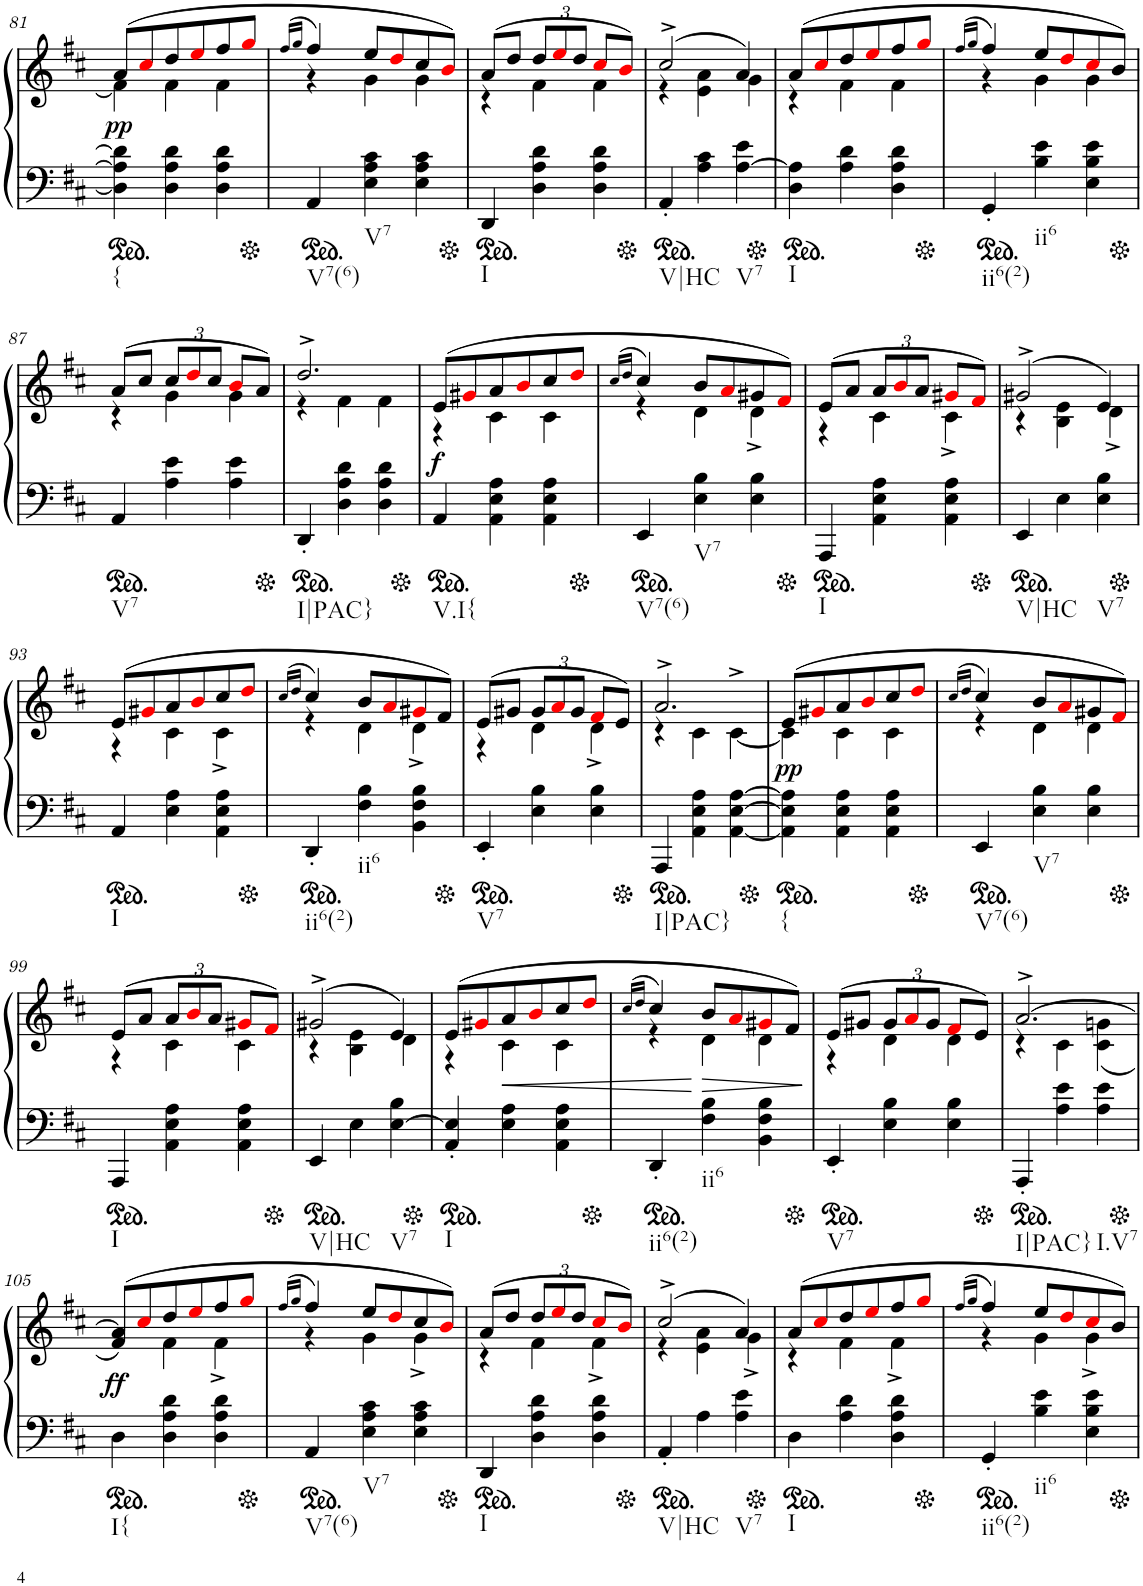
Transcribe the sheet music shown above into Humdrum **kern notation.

**kern	**kern	**dynam
*part2	*part1	*part1
*staff2	*staff1	*staff1
*I"piano	*I"piano	*
*I'Pno	*I'Pno	*
!!LO:PB:g=z
*clefF4	*clefG2	*
*k[f#c#]	*k[f#c#]	*
*M3/4	*M3/4	*
*ped	*	*
=81	=81	=81
*	*^	*
!LO:TX:b:t={	!	!	!
!	!	!	!LO:DY:b
4D\] 4A\] 4d\]	(8a/L	4f#\]	pp
.	8cc#i/	.	.
4D\ 4A\ 4d\	8dd/	4f#\	.
.	8eei/	.	.
4D\ 4A\ 4d\	8ff#/	4f#\	.
.	8ggi/J	.	.
=82	=82	=82	=82
.	(16qff#/LL	.	.
.	16qgg/JJ	.	.
*Xped	*	*	*
*ped	*	*	*
!LO:TX:b:t=V7(6)	!	!	!
4AA/	4ff#/)	4r	.
!LO:TX:b:t=V7	!	!	!
4E\ 4A\ 4c#\	8ee/L	4g\	.
.	8ddi/	.	.
4E\ 4A\ 4c#\	8cc#/	4g\	.
.	8bi/J)	.	.
=83	=83	=83	=83
*Xped	*	*	*
*ped	*	*	*
!LO:TX:b:t=I	!	!	!
4DD/	(8a/L	4r	.
.	8dd/J	.	.
*	*Xbrackettup	*	*
4D\ 4A\ 4d\	12dd/L	4f#\	.
.	12eei/	.	.
.	12dd/J	.	.
4D\ 4A\ 4d\	8cc#i/L	4f#\	.
.	8bi/J)	.	.
=84	=84	=84	=84
*Xped	*	*	*
*ped	*	*	*
!LO:TX:b:t=V|HC	!	!	!
4AA'/	(2cc#^/	4r	.
4A\ 4c#\	.	4e\ 4a\	.
!LO:TX:b:t=V7	!	!	!
[>4A\ 4e\	4a/)	4g\	.
=85	=85	=85	=85
*Xped	*	*	*
*ped	*	*	*
!LO:TX:b:t=I	!	!	!
4D\ 4A\]	(8a/L	4r	.
.	8cc#i/	.	.
4A\ 4d\	8dd/	4f#\	.
.	8eei/	.	.
4D\ 4A\ 4d\	8ff#/	4f#\	.
.	8ggi/J	.	.
=86	=86	=86	=86
.	(16qff#/LL	.	.
.	16qgg/JJ	.	.
*Xped	*	*	*
*ped	*	*	*
!LO:TX:b:t=ii6(2)	!	!	!
4GG'/	4ff#/)	4r	.
!LO:TX:b:t=ii6	!	!	!
4B\ 4e\	8ee/L	4g\	.
.	8ddi/	.	.
4E\ 4B\ 4e\	8cc#i/	4g\	.
.	8b/J)	.	.
!!LO:LB:g=z	!!
=87	=87	=87	=87
*Xped	*	*	*
*ped	*	*	*
!LO:TX:b:t=V7	!	!	!
4AA/	(8a/L	4r	.
.	8cc#/J	.	.
4A\ 4e\	12cc#/L	4g\	.
.	12ddi/	.	.
.	12cc#/J	.	.
4A\ 4e\	8bi/L	4g\	.
.	8a/J)	.	.
=88	=88	=88	=88
*Xped	*	*	*
*ped	*	*	*
!LO:TX:b:t=I|PAC}	!	!	!
4DD'/	2.dd^/	4r	.
4D\ 4A\ 4d\	.	4f#\	.
4D\ 4A\ 4d\	.	4f#\	.
=89	=89	=89	=89
*Xped	*	*	*
*ped	*	*	*
!LO:TX:b:t=V.I{	!	!	!
!	!	!	!LO:DY:b
4AA/	(8e/L	4r	f
.	8g#Xi/	.	.
4AA\ 4E\ 4A\	8a/	4c#\	.
.	8bi/	.	.
4AA\ 4E\ 4A\	8cc#/	4c#\	.
.	8ddi/J	.	.
=90	=90	=90	=90
.	(16qcc#/LL	.	.
.	16qdd/JJ	.	.
*Xped	*	*	*
*ped	*	*	*
!LO:TX:b:t=V7(6)	!	!	!
4EE/	4cc#/)	4r	.
!LO:TX:b:t=V7	!	!	!
4E\ 4B\	8b/L	4d\	.
.	8ai/	.	.
4E\ 4B\	8g#X/	4d^\	.
.	8f#i/J)	.	.
=91	=91	=91	=91
*Xped	*	*	*
*ped	*	*	*
!LO:TX:b:t=I	!	!	!
4AAA/	(8e/L	4r	.
.	8a/J	.	.
4AA\ 4E\ 4A\	12a/L	4c#\	.
.	12bi/	.	.
.	12a/J	.	.
4AA\ 4E\ 4A\	8g#Xi/L	4c#^\	.
.	8f#i/J)	.	.
=92	=92	=92	=92
*Xped	*	*	*
*ped	*	*	*
!LO:TX:b:t=V|HC	!	!	!
4EE/	(2g#X^/	4r	.
4E\	.	4B\ 4e\	.
!LO:TX:b:t=V7	!	!	!
4E\ 4B\	4e/)	4d^\	.
!!LO:LB:g=z	!!
=93	=93	=93	=93
*Xped	*	*	*
*ped	*	*	*
!LO:TX:b:t=I	!	!	!
4AA/	(8e/L	4r	.
.	8g#Xi/	.	.
4E\ 4A\	8a/	4c#\	.
.	8bi/	.	.
4AA\ 4E\ 4A\	8cc#/	4c#^\	.
.	8ddi/J	.	.
=94	=94	=94	=94
.	(16qcc#/LL	.	.
.	16qdd/JJ	.	.
*Xped	*	*	*
*ped	*	*	*
!LO:TX:b:t=ii6(2)	!	!	!
4DD'/	4cc#/)	4r	.
!LO:TX:b:t=ii6	!	!	!
4F#\ 4B\	8b/L	4d\	.
.	8ai/	.	.
4BB\ 4F#\ 4B\	8g#Xi/	4d^\	.
.	8f#/J)	.	.
=95	=95	=95	=95
*Xped	*	*	*
*ped	*	*	*
!LO:TX:b:t=V7	!	!	!
4EE'/	(8e/L	4r	.
.	8g#X/J	.	.
4E\ 4B\	12g#/L	4d\	.
.	12ai/	.	.
.	12g#/J	.	.
4E\ 4B\	8f#i/L	4d^\	.
.	8e/J)	.	.
=96	=96	=96	=96
*Xped	*	*	*
*ped	*	*	*
!LO:TX:b:t=I|PAC}	!	!	!
4AAA/	2.a^/	4r	.
4AA\ 4E\ 4A\	.	4c#\	.
[4AA\ [4E\ [4A\	.	[4c#^>\	.
=97	=97	=97	=97
*Xped	*	*	*
*ped	*	*	*
!LO:TX:b:t={	!	!	!
!	!	!	!LO:DY:b
4AA\] 4E\] 4A\]	(8e/L	4c#\]	pp
.	8g#Xi/	.	.
4AA\ 4E\ 4A\	8a/	4c#\	.
.	8bi/	.	.
4AA\ 4E\ 4A\	8cc#/	4c#\	.
.	8ddi/J	.	.
=98	=98	=98	=98
.	(16qcc#/LL	.	.
.	16qdd/JJ	.	.
*Xped	*	*	*
*ped	*	*	*
!LO:TX:b:t=V7(6)	!	!	!
4EE/	4cc#/)	4r	.
!LO:TX:b:t=V7	!	!	!
4E\ 4B\	8b/L	4d\	.
.	8ai/	.	.
4E\ 4B\	8g#X/	4d\	.
.	8f#i/J)	.	.
!!LO:LB:g=z	!!
=99	=99	=99	=99
*Xped	*	*	*
*ped	*	*	*
!LO:TX:b:t=I	!	!	!
4AAA/	(8e/L	4r	.
.	8a/J	.	.
4AA\ 4E\ 4A\	12a/L	4c#\	.
.	12bi/	.	.
.	12a/J	.	.
4AA\ 4E\ 4A\	8g#Xi/L	4c#\	.
.	8f#i/J)	.	.
=100	=100	=100	=100
*Xped	*	*	*
*ped	*	*	*
!LO:TX:b:t=V|HC	!	!	!
4EE/	(2g#X^/	4r	.
4E\	.	4B\ 4e\	.
!LO:TX:b:t=V7	!	!	!
[>4E\ 4B\	4e/)	4d\	.
=101	=101	=101	=101
*Xped	*	*	*
*ped	*	*	*
!LO:TX:b:t=I	!	!	!
4AA/' 4E/]'	(8e/L	4r	.
.	8g#Xi/	.	.
!	!	!	!LO:HP:b
4E\ 4A\	8a/	4c#\	<
.	8bi/	.	.
4AA\ 4E\ 4A\	8cc#/	4c#\	.
.	8ddi/J	.	.
=102	=102	=102	=102
.	(16qcc#/LL	.	.
.	16qdd/JJ	.	.
*Xped	*	*	*
*ped	*	*	*
!LO:TX:b:t=ii6(2)	!	!	!
4DD'/	4cc#/)	4r	.
!LO:TX:b:t=ii6	!	!	!
!	!	!	!LO:HP:n=1:b
4F#\ 4B\	8b/L	4d\	[ >
.	8ai/	.	.
4BB\ 4F#\ 4B\	8g#Xi/	4d\	.
.	8f#/J)	.	.
*	*v	*v	*
.	.	]
=103	=103	=103
*Xped	*	*
*ped	*	*
*	*^	*
!LO:TX:b:t=V7	!	!	!
4EE'/	(8e/L	4r	.
.	8g#X/J	.	.
4E\ 4B\	12g#/L	4d\	.
.	12ai/	.	.
.	12g#/J	.	.
4E\ 4B\	8f#i/L	4d\	.
.	8e/J)	.	.
=104	=104	=104	=104
*Xped	*	*	*
*ped	*	*	*
!LO:TX:b:t=I|PAC}	!	!	!
4AAA'/	[2.a^/	4r	.
4A\ 4e\	.	4c#\	.
!LO:TX:b:t=I.V7	!	!	!
4A\ 4e\	.	(4c#\ 4gn\	.
!!LO:LB:g=z	!!
=105	=105	=105	=105
*Xped	*	*	*
*ped	*	*	*
!LO:TX:b:t=I{	!	!	!
!	!	!	!LO:DY:b
4D\	(8a/L]	4f#/)	ff
.	8cc#i/	.	.
4D\ 4A\ 4d\	8dd/	4f#\	.
.	8eei/	.	.
4D\ 4A\ 4d\	8ff#/	4f#^\	.
.	8ggi/J	.	.
=106	=106	=106	=106
.	(16qff#/LL	.	.
.	16qgg/JJ	.	.
*Xped	*	*	*
*ped	*	*	*
!LO:TX:b:t=V7(6)	!	!	!
4AA/	4ff#/)	4r	.
!LO:TX:b:t=V7	!	!	!
4E\ 4A\ 4c#\	8ee/L	4g\	.
.	8ddi/	.	.
4E\ 4A\ 4c#\	8cc#/	4g^\	.
.	8bi/J)	.	.
=107	=107	=107	=107
*Xped	*	*	*
*ped	*	*	*
!LO:TX:b:t=I	!	!	!
4DD/	(8a/L	4r	.
.	8dd/J	.	.
4D\ 4A\ 4d\	12dd/L	4f#\	.
.	12eei/	.	.
.	12dd/J	.	.
4D\ 4A\ 4d\	8cc#i/L	4f#^\	.
.	8bi/J)	.	.
=108	=108	=108	=108
*Xped	*	*	*
*ped	*	*	*
!LO:TX:b:t=V|HC	!	!	!
4AA'/	(2cc#^/	4r	.
4A\	.	4e\ 4a\	.
!LO:TX:b:t=V7	!	!	!
4A\ 4e\	4a/)	4g^\	.
=109	=109	=109	=109
*Xped	*	*	*
*ped	*	*	*
!LO:TX:b:t=I	!	!	!
4D\	(8a/L	4r	.
.	8cc#i/	.	.
4A\ 4d\	8dd/	4f#\	.
.	8eei/	.	.
4D\ 4A\ 4d\	8ff#/	4f#^\	.
.	8ggi/J	.	.
=110	=110	=110	=110
.	(16qff#/LL	.	.
.	16qgg/JJ	.	.
*Xped	*	*	*
*ped	*	*	*
!LO:TX:b:t=ii6(2)	!	!	!
4GG'/	4ff#/)	4r	.
!LO:TX:b:t=ii6	!	!	!
4B\ 4e\	8ee/L	4g\	.
.	8ddi/	.	.
4E\ 4B\ 4e\	8cc#i/	4g^\	.
.	8b/J)	.	.
*	*v	*v	*
*Xped	*	*
=	=	=
*-	*-	*-
